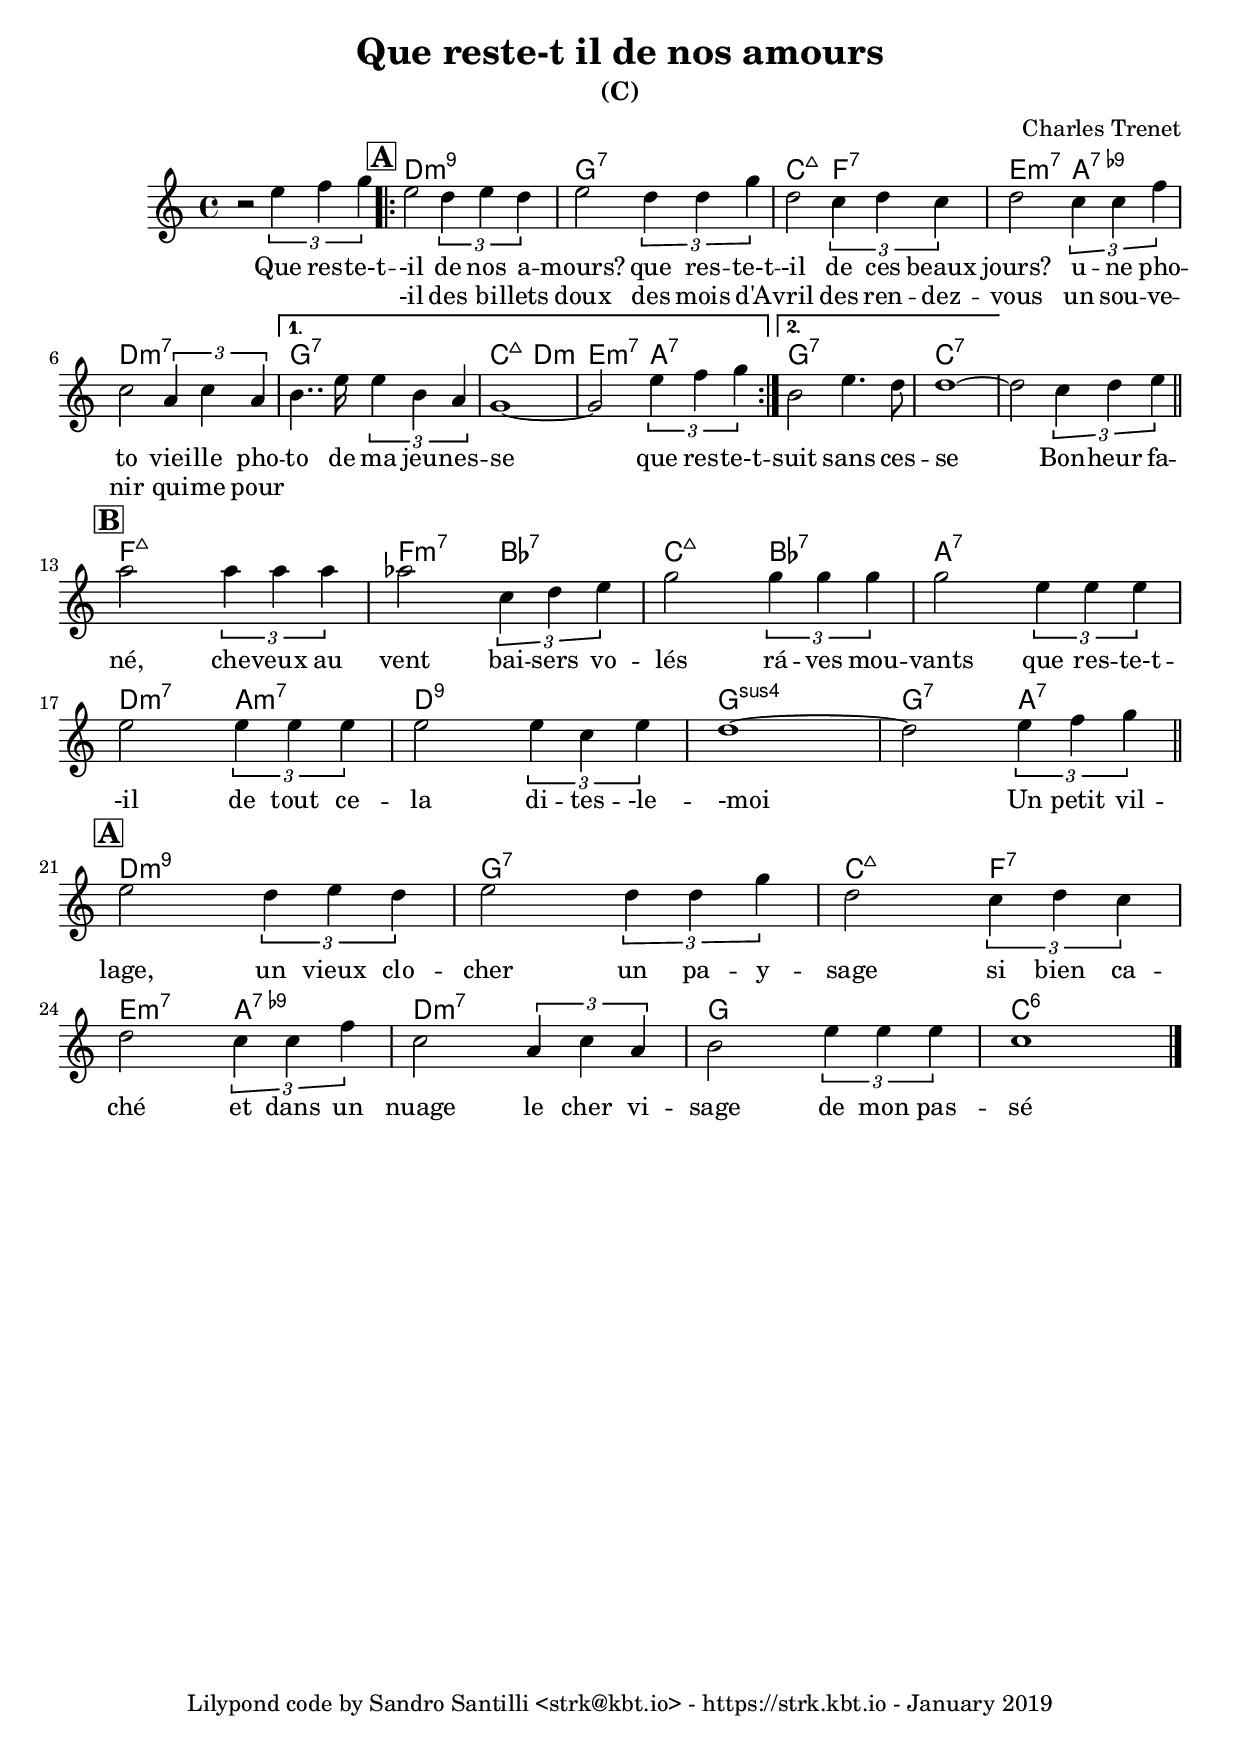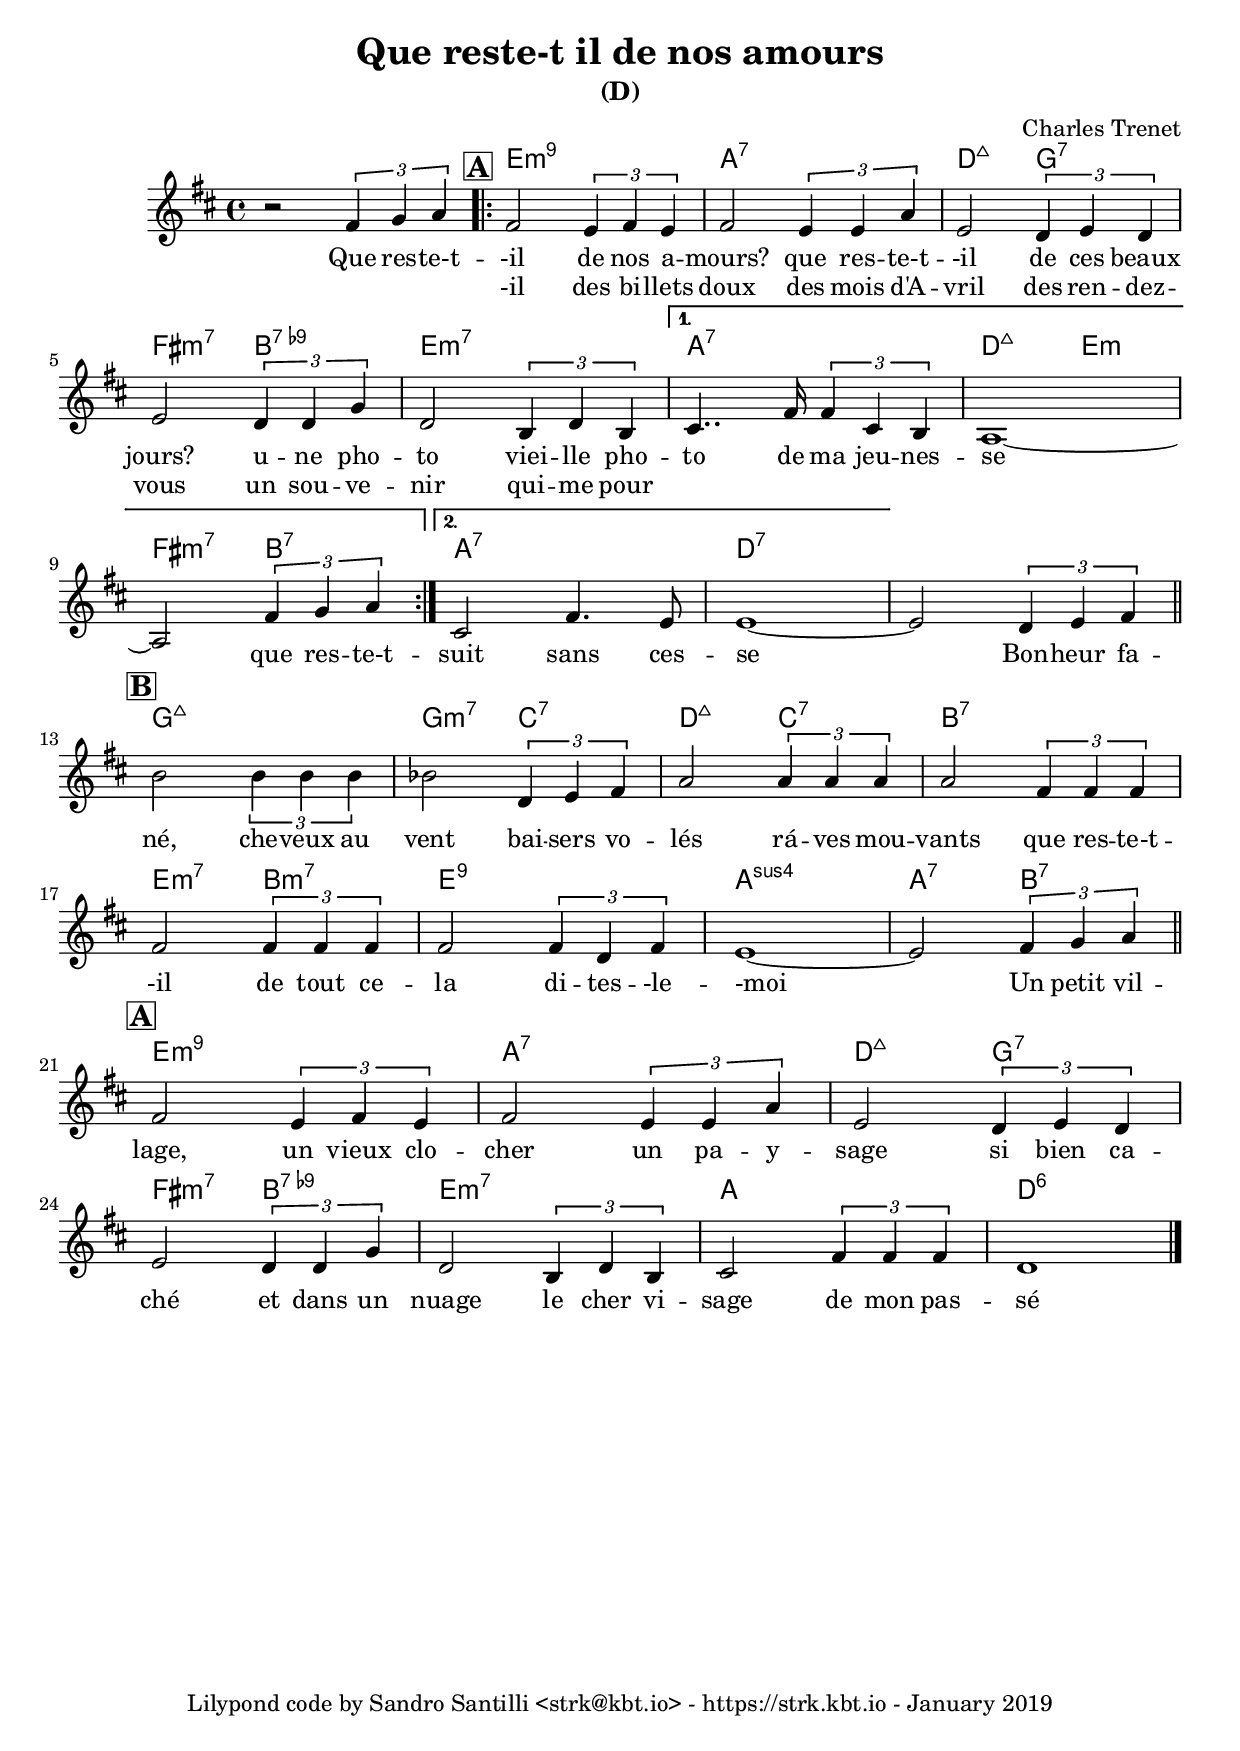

\version "2.18.2"

%\include "../lilylib/parenthesis.ly"
%\include "../lilylib/doublemark.ly"

\header {
  title = "Que reste-t il de nos amours"
  composer = "Charles Trenet"
  year = 1942
  %meter = "152 BPM"
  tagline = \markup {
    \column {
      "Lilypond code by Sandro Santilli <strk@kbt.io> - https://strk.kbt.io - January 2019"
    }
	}
}

melody = \relative c' {
  \time 4/4
  \key d \major

  r2 \tuplet 3/2 { fis4 g a } |

  \mark #1

  \repeat volta 2 {
    fis2 \tuplet 3/2 { e4 fis e } |
    fis2 \tuplet 3/2 { e4 e a } |
    e2 \tuplet 3/2 { d4 e d } |
    e2 \tuplet 3/2 { d4 d g } |
    d2 \tuplet 3/2 { b4 d b } |
  }
  \alternative {
    {
      cis4.. fis16 \tuplet 3/2 { fis4 cis b } | a1 ~ |
      a2 \tuplet 3/2 { fis'4 g a } |
    }
    {
      cis,2 fis4. e8 | 
    }
  }
  e1 ~ | e2 \tuplet 3/2 { d4 e fis } |
  \bar "||"

  \break

  \mark #2
  b2 \tuplet 3/2 { b4 b b } | bes2 \tuplet 3/2 { d,4 e fis } |
  a2 \tuplet 3/2 { a4 a a } | a2 \tuplet 3/2 { fis4 fis fis } |
  fis2 \tuplet 3/2 { fis4 fis fis } | fis2 \tuplet 3/2 { fis4 d fis } |
  e1~ | e2 \tuplet 3/2 { fis4 g a } \bar "||"

  \break

  \mark #1
  fis2 \tuplet 3/2 { e4 fis e } |
  fis2 \tuplet 3/2 { e4 e a } |
  e2 \tuplet 3/2 { d4 e d } |
  e2 \tuplet 3/2 { d4 d g } |
  d2 \tuplet 3/2 { b4 d b } |


  cis2 \tuplet 3/2 { fis4 fis fis } | d1 \bar "|."

}

bassLine = \relative c {
  \time 4/4
  \key d \major

  g1 |
  \mark #1
  \repeat volta 2 {
    e4 g b bes | a g e cis | d fis g f | fis cis' b e, |
    e4 g b bes |
  }
  \alternative {
    { a cis a e | d fis e g | fis cis' b e, |  }
    { a cis a e | }
  }
  d fis a c | d c b a |

  \break
  \mark #2
}

% ------------------------------------------------------

words_line_one = \lyricmode {

  Que res -- te-t -- -il de nos a -- mours?
  que res -- te-t -- -il de ces beaux jours?
  u -- ne pho -- to  viei -- lle pho -- to de ma jeu -- nes -- se

  que res -- te-t --

  suit sans ces -- se

  Bon -- heur fa -- né, che -- veux au vent
  bai -- sers vo -- lés rá -- ves mou -- vants
  que res -- te-t -- -il de tout ce -- la
  di -- tes -- -le -- -moi

  Un petit vil -- lage, un vieux clo -- cher
  un pa -- y -- sage si bien ca -- ché
  et dans un nuage le cher vi -- sage
  de mon pas -- sé

}

words_line_two = \lyricmode {

  _ _ _ -il des bi -- llets doux
  des mois d'A -- vril des ren -- dez -- vous 
  un sou -- ve -- nir qui -- me pour

}


% ------------------------------------------------------

harmony = \chordmode {
  \time 4/4
  \key d \major

  s1 |
  \repeat volta 2 {
    e1:m9 | a:7 | d2:7+ g:7 |
    fis:m7 b:7.9- | e1:m7 |
  }
  \alternative {
    { a:7 | d2:7+ e:m | fis:m7 b:7 | }
    { a1:7 | d:7 | }
  }
  %B
  s | g:7+ | g2:m7 c:7 | d:7+ c:7 | b1:7 |
  e2:m7 b:m7 | e1:9 | a:sus4 | a2:7 b:7

  e1:m9 | a:7 | d2:7+ g:7 |
  fis:m7 b:7.9- | e1:m7 |

  a1 | d1:6 | % b:7 
}

% ------------------------------------------------------

leadSheet = {
	<<
    \new ChordNames {
      \harmony
    }
    \new Staff {
		  \new Voice = "vocal" { \melody } 
    }
	  \new Lyrics \lyricsto "vocal" \words_line_one
	  \new Lyrics \lyricsto "vocal" \words_line_two
  >>
}

% ------------------------------------------------------

\layout {
  \override ParenthesesItem.font-size = #4
  \set Score.markFormatter = #format-mark-box-alphabet
}

\book {
  \bookOutputSuffix "D"
  \header { subtitle = "(D)" }
  \score {
    \leadSheet
  }
}

\book {
  \bookOutputSuffix "C"
  \header { subtitle = "(C)" }
  \score {
		\transpose c bes
    \leadSheet
  }
}

% --- MIDI ----------------

\score {
	\transpose c bes
  \unfoldRepeats
  {
    <<
      \new ChordNames {
        \set Staff.midiInstrument = "guitar harmonics"
        \harmony
      }
      \new Staff {
        %\set Staff.midiInstrument = "piano"
        \new Voice = "vocal" { \melody }
      }
%      \new Staff {
%        \clef bass
%        \set Staff.midiInstrument = "acoustic bass"
%        \new Voice = "bass" { \bassLine }
%      }
    >>
  }
	\midi { \context { \Score tempoWholesPerMinute = #(ly:make-moment 120 4) } }
}
